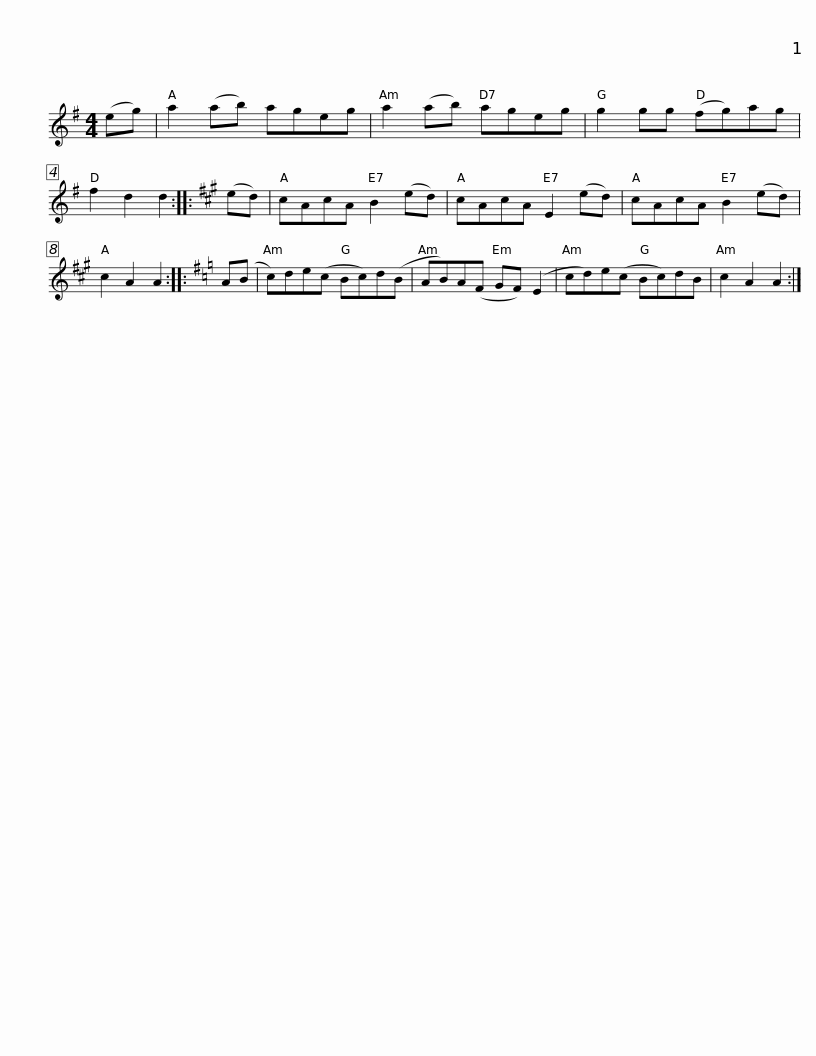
X:1
L:1/8
M:4/4
I:linebreak $
K:G
V:1 treble
V:1
 (eg) | a2 (ab) ageg | a2 (ab) ageg | g2 gg (fg)ag | f2 d2 d2 :: %5
[K:A] (ed) | cAcA B2 (ed) |$ cAcA E2 (ed) | cAcA B2 (ed) | c2 A2 A2 :: %10
[K:G] A(B | c)de(c Bc)d(B | AB)A(F GF) (E2 |$ cd)e(c Bc)dB | c2 A2 A2 :| %15
